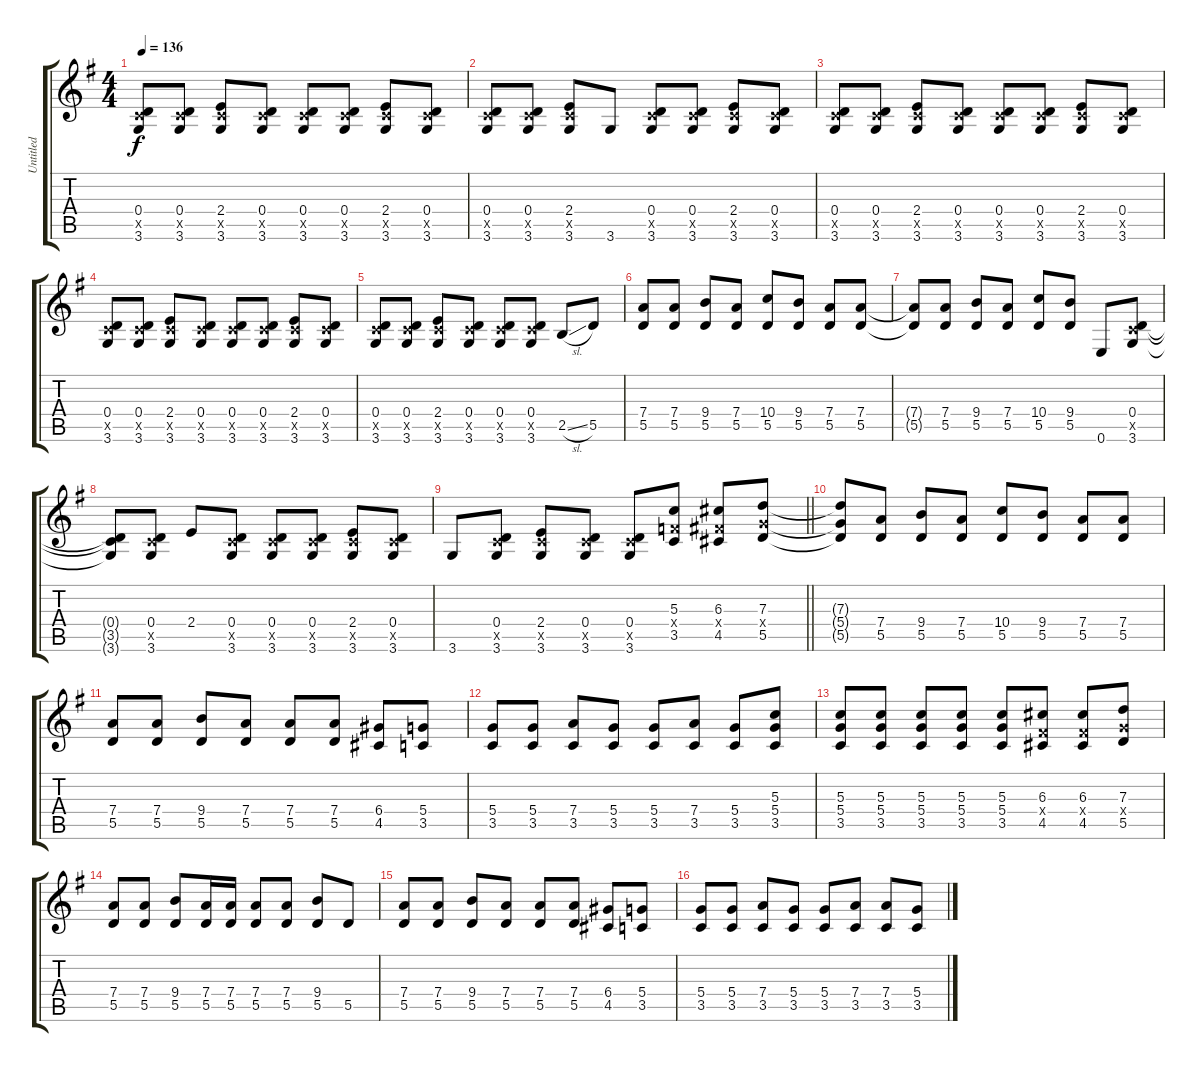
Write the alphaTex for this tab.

\track ("Untitled" "Untitled") {instrument distortionguitar}
\staff {score tabs}
\tuning (E4 B3 G3 D3 A2 E2) {hide}
\ts (4 4)
\tempo 136
\clef g2
\ks g
(0.4 3.5{x} 3.6).8{dy f} (0.4 3.5{x} 3.6).8 (2.4 3.5{x} 3.6).8 (0.4 3.5{x} 3.6).8 (0.4 3.5{x} 3.6).8 (0.4 3.5{x} 3.6).8 (2.4 3.5{x} 3.6).8 (0.4 3.5{x} 3.6).8 |
(0.4 3.5{x} 3.6).8 (0.4 3.5{x} 3.6).8 (2.4 3.5{x} 3.6).8 3.6.8 (0.4 3.5{x} 3.6).8 (0.4 3.5{x} 3.6).8 (2.4 3.5{x} 3.6).8 (0.4 3.5{x} 3.6).8 |
(0.4 3.5{x} 3.6).8 (0.4 3.5{x} 3.6).8 (2.4 3.5{x} 3.6).8 (0.4 3.5{x} 3.6).8 (0.4 3.5{x} 3.6).8 (0.4 3.5{x} 3.6).8 (2.4 3.5{x} 3.6).8 (0.4 3.5{x} 3.6).8 |
(0.4 3.5{x} 3.6).8 (0.4 3.5{x} 3.6).8 (2.4 3.5{x} 3.6).8 (0.4 3.5{x} 3.6).8 (0.4 3.5{x} 3.6).8 (0.4 3.5{x} 3.6).8 (2.4 3.5{x} 3.6).8 (0.4 3.5{x} 3.6).8 |
(0.4 3.5{x} 3.6).8 (0.4 3.5{x} 3.6).8 (2.4 3.5{x} 3.6).8 (0.4 3.5{x} 3.6).8 (0.4 3.5{x} 3.6).8 (0.4 3.5{x} 3.6).8 2.5{sl}.8 5.5.8 |
(7.4 5.5).8 (7.4 5.5).8 (9.4 5.5).8 (7.4 5.5).8 (10.4 5.5).8 (9.4 5.5).8 (7.4 5.5).8 (7.4 5.5).8 |
(7.4{t} 5.5{t}).8 (7.4 5.5).8 (9.4 5.5).8 (7.4 5.5).8 (10.4 5.5).8 (9.4 5.5).8 0.6.8 (0.4 3.5{x} 3.6).8 |
(0.4{t} 3.5{t} 3.6{t}).8 (0.4 3.5{x} 3.6).8 2.4.8 (0.4 3.5{x} 3.6).8 (0.4 3.5{x} 3.6).8 (0.4 3.5{x} 3.6).8 (2.4 3.5{x} 3.6).8 (0.4 3.5{x} 3.6).8 |
\barLineRight lightlight
3.6.8 (0.4 3.5{x} 3.6).8 (2.4 3.5{x} 3.6).8 (0.4 3.5{x} 3.6).8 (0.4 3.5{x} 3.6).8 (5.3 3.4{x} 3.5).8 (6.3 4.4{x} 4.5).8 (7.3 5.4{x} 5.5).8 |
(7.3{t} 5.4{t} 5.5{t}).8 (7.4 5.5).8 (9.4 5.5).8 (7.4 5.5).8 (10.4 5.5).8 (9.4 5.5).8 (7.4 5.5).8 (7.4 5.5).8 |
(7.4 5.5).8 (7.4 5.5).8 (9.4 5.5).8 (7.4 5.5).8 (7.4 5.5).8 (7.4 5.5).8 (6.4 4.5).8 (5.4 3.5).8 |
(5.4 3.5).8 (5.4 3.5).8 (7.4 3.5).8 (5.4 3.5).8 (5.4 3.5).8 (7.4 3.5).8 (5.4 3.5).8 (5.3 5.4 3.5).8 |
(5.3 5.4 3.5).8 (5.3 5.4 3.5).8 (5.3 5.4 3.5).8 (5.3 5.4 3.5).8 (5.3 5.4 3.5).8 (6.3 4.4{x} 4.5).8 (6.3 4.4{x} 4.5).8 (7.3 5.4{x} 5.5).8 |
(7.4 5.5).8 (7.4 5.5).8 (9.4 5.5).8 (7.4 5.5).16 (7.4 5.5).16 (7.4 5.5).8 (7.4 5.5).8 (9.4 5.5).8 5.5.8 |
(7.4 5.5).8 (7.4 5.5).8 (9.4 5.5).8 (7.4 5.5).8 (7.4 5.5).8 (7.4 5.5).8 (6.4 4.5).8 (5.4 3.5).8 |
(5.4 3.5).8 (5.4 3.5).8 (7.4 3.5).8 (5.4 3.5).8 (5.4 3.5).8 (7.4 3.5).8 (7.4 3.5).8 (5.4 3.5).8
